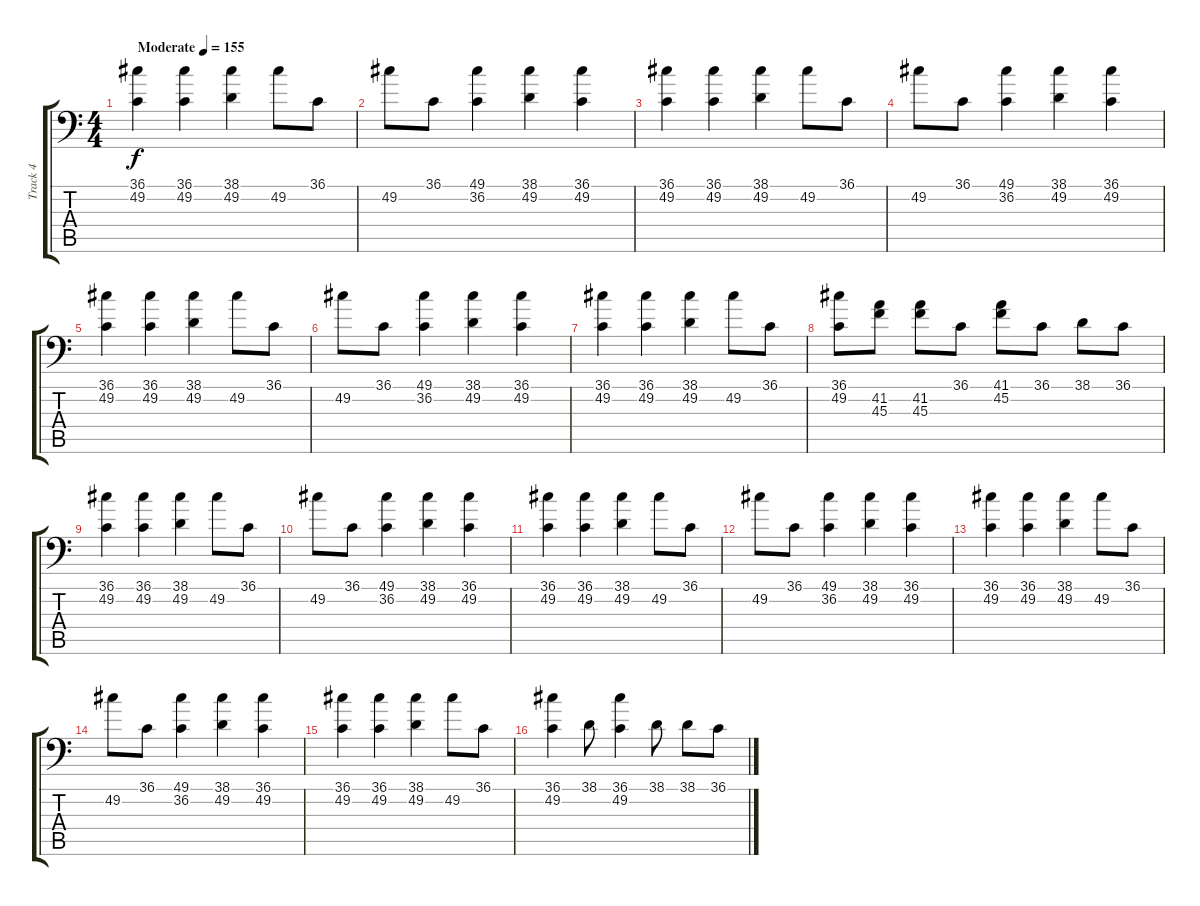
\track ("Track 4" "Track 4") {instrument acousticgrandpiano}
\staff {score tabs}
\tuning (C-1 C-1 C-1 C-1 C-1 C-1) {hide}
\ts (4 4)
\tempo (155 "Moderate")
\clef f4
\ks c
(36.1 49.2).4{dy f instrument acousticgrandpiano} (36.1 49.2).4 (38.1 49.2).4 49.2.8 36.1.8 |
49.2.8 36.1.8 (49.1 36.2).4 (38.1 49.2).4 (36.1 49.2).4 |
(36.1 49.2).4 (36.1 49.2).4 (38.1 49.2).4 49.2.8 36.1.8 |
49.2.8 36.1.8 (49.1 36.2).4 (38.1 49.2).4 (36.1 49.2).4 |
(36.1 49.2).4 (36.1 49.2).4 (38.1 49.2).4 49.2.8 36.1.8 |
49.2.8 36.1.8 (49.1 36.2).4 (38.1 49.2).4 (36.1 49.2).4 |
(36.1 49.2).4 (36.1 49.2).4 (38.1 49.2).4 49.2.8 36.1.8 |
(36.1 49.2).8 (41.2 45.3).8 (41.2 45.3).8 36.1.8 (41.1 45.2).8 36.1.8 38.1.8 36.1.8 |
(36.1 49.2).4 (36.1 49.2).4 (38.1 49.2).4 49.2.8 36.1.8 |
49.2.8 36.1.8 (49.1 36.2).4 (38.1 49.2).4 (36.1 49.2).4 |
(36.1 49.2).4 (36.1 49.2).4 (38.1 49.2).4 49.2.8 36.1.8 |
49.2.8 36.1.8 (49.1 36.2).4 (38.1 49.2).4 (36.1 49.2).4 |
(36.1 49.2).4 (36.1 49.2).4 (38.1 49.2).4 49.2.8 36.1.8 |
49.2.8 36.1.8 (49.1 36.2).4 (38.1 49.2).4 (36.1 49.2).4 |
(36.1 49.2).4 (36.1 49.2).4 (38.1 49.2).4 49.2.8 36.1.8 |
(36.1 49.2).4 38.1.8 (36.1 49.2).4 38.1.8 38.1.8 36.1.8
